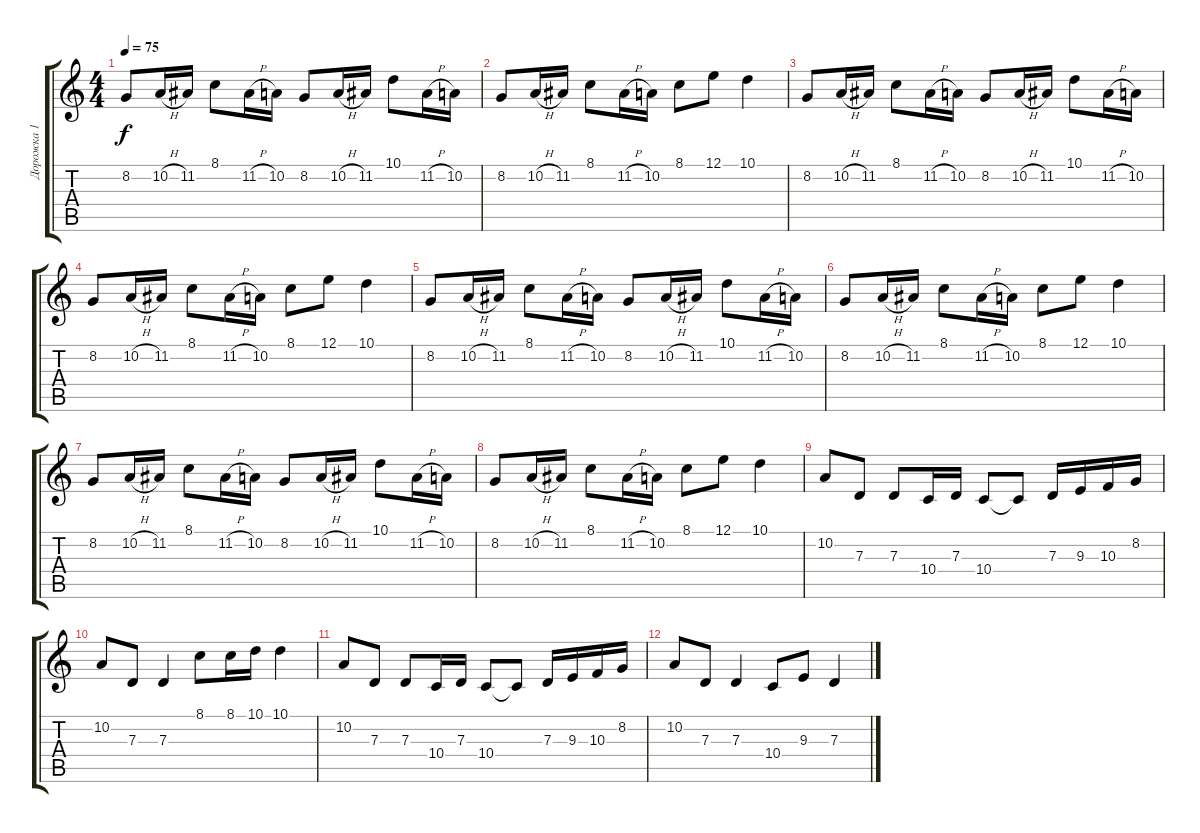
\track ("Дорожка 1" "Дорожка 1") {instrument tangoaccordion}
\staff {score tabs}
\tuning (E4 B3 G3 D3 A2 E2) {hide}
\ts (4 4)
\tempo 75
\clef g2
\ks c
8.2.8{dy f volume 9} 10.2{h}.16 11.2.16 8.1.8 11.2{h}.16 10.2.16 8.2.8 10.2{h}.16 11.2.16 10.1.8 11.2{h}.16 10.2.16 |
8.2.8 10.2{h}.16 11.2.16 8.1.8 11.2{h}.16 10.2.16 8.1.8 12.1.8 10.1.4 |
8.2.8 10.2{h}.16 11.2.16 8.1.8 11.2{h}.16 10.2.16 8.2.8 10.2{h}.16 11.2.16 10.1.8 11.2{h}.16 10.2.16 |
8.2.8 10.2{h}.16 11.2.16 8.1.8 11.2{h}.16 10.2.16 8.1.8 12.1.8 10.1.4 |
8.2.8 10.2{h}.16 11.2.16 8.1.8 11.2{h}.16 10.2.16 8.2.8 10.2{h}.16 11.2.16 10.1.8 11.2{h}.16 10.2.16 |
8.2.8 10.2{h}.16 11.2.16 8.1.8 11.2{h}.16 10.2.16 8.1.8 12.1.8 10.1.4 |
8.2.8 10.2{h}.16 11.2.16 8.1.8 11.2{h}.16 10.2.16 8.2.8 10.2{h}.16 11.2.16 10.1.8 11.2{h}.16 10.2.16 |
8.2.8 10.2{h}.16 11.2.16 8.1.8 11.2{h}.16 10.2.16 8.1.8 12.1.8 10.1.4 |
10.2.8{volume 13} 7.3.8 7.3.8 10.4.16 7.3.16 10.4.8 10.4{t}.8 7.3.16 9.3.16 10.3.16 8.2.16 |
10.2.8 7.3.8 7.3.4 8.1.8 8.1.16 10.1.16 10.1.4 |
10.2.8 7.3.8 7.3.8 10.4.16 7.3.16 10.4.8 10.4{t}.8 7.3.16 9.3.16 10.3.16 8.2.16 |
10.2.8 7.3.8 7.3.4 10.4.8 9.3.8 7.3.4
